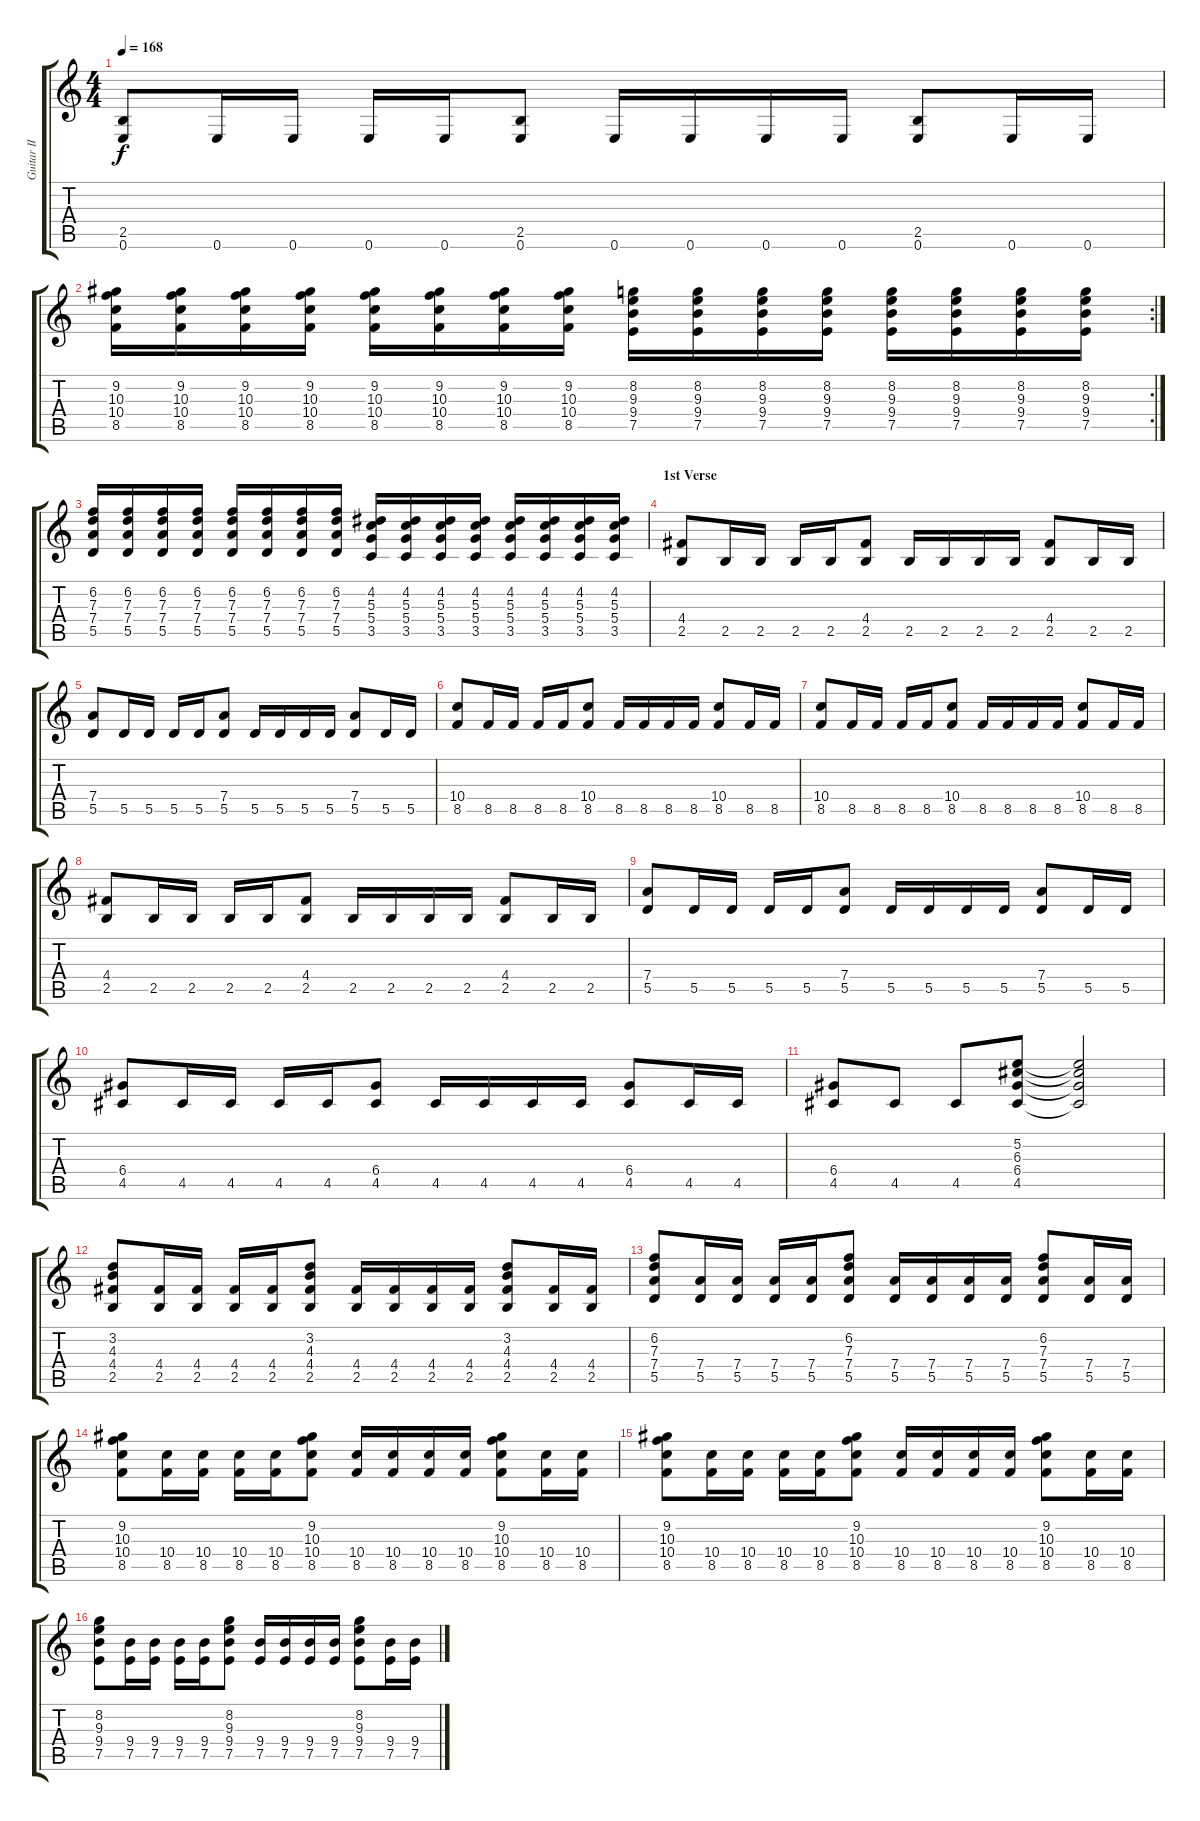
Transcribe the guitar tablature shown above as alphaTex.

\track ("Guitar II" "Guitar II") {instrument distortionguitar}
\staff {score tabs}
\tuning (E4 B3 G3 D3 A2 E2) {hide}
\ts (4 4)
\tempo 168
\clef g2
\ks c
(2.5 0.6).8{dy f} 0.6.16 0.6.16 0.6.16 0.6.16 (2.5 0.6).8 0.6.16 0.6.16 0.6.16 0.6.16 (2.5 0.6).8 0.6.16 0.6.16 |
\rc 2
(9.2 10.3 10.4 8.5).16 (9.2 10.3 10.4 8.5).16 (9.2 10.3 10.4 8.5).16 (9.2 10.3 10.4 8.5).16 (9.2 10.3 10.4 8.5).16 (9.2 10.3 10.4 8.5).16 (9.2 10.3 10.4 8.5).16 (9.2 10.3 10.4 8.5).16 (8.2 9.3 9.4 7.5).16 (8.2 9.3 9.4 7.5).16 (8.2 9.3 9.4 7.5).16 (8.2 9.3 9.4 7.5).16 (8.2 9.3 9.4 7.5).16 (8.2 9.3 9.4 7.5).16 (8.2 9.3 9.4 7.5).16 (8.2 9.3 9.4 7.5).16 |
(6.2 7.3 7.4 5.5).16 (6.2 7.3 7.4 5.5).16 (6.2 7.3 7.4 5.5).16 (6.2 7.3 7.4 5.5).16 (6.2 7.3 7.4 5.5).16 (6.2 7.3 7.4 5.5).16 (6.2 7.3 7.4 5.5).16 (6.2 7.3 7.4 5.5).16 (4.2 5.3 5.4 3.5).16 (4.2 5.3 5.4 3.5).16 (4.2 5.3 5.4 3.5).16 (4.2 5.3 5.4 3.5).16 (4.2 5.3 5.4 3.5).16 (4.2 5.3 5.4 3.5).16 (4.2 5.3 5.4 3.5).16 (4.2 5.3 5.4 3.5).16 |
\section ("" "1st Verse")
(4.4 2.5).8 2.5.16 2.5.16 2.5.16 2.5.16 (4.4 2.5).8 2.5.16 2.5.16 2.5.16 2.5.16 (4.4 2.5).8 2.5.16 2.5.16 |
(7.4 5.5).8 5.5.16 5.5.16 5.5.16 5.5.16 (7.4 5.5).8 5.5.16 5.5.16 5.5.16 5.5.16 (7.4 5.5).8 5.5.16 5.5.16 |
(10.4 8.5).8 8.5.16 8.5.16 8.5.16 8.5.16 (10.4 8.5).8 8.5.16 8.5.16 8.5.16 8.5.16 (10.4 8.5).8 8.5.16 8.5.16 |
(10.4 8.5).8 8.5.16 8.5.16 8.5.16 8.5.16 (10.4 8.5).8 8.5.16 8.5.16 8.5.16 8.5.16 (10.4 8.5).8 8.5.16 8.5.16 |
(4.4 2.5).8 2.5.16 2.5.16 2.5.16 2.5.16 (4.4 2.5).8 2.5.16 2.5.16 2.5.16 2.5.16 (4.4 2.5).8 2.5.16 2.5.16 |
(7.4 5.5).8 5.5.16 5.5.16 5.5.16 5.5.16 (7.4 5.5).8 5.5.16 5.5.16 5.5.16 5.5.16 (7.4 5.5).8 5.5.16 5.5.16 |
(6.4 4.5).8 4.5.16 4.5.16 4.5.16 4.5.16 (6.4 4.5).8 4.5.16 4.5.16 4.5.16 4.5.16 (6.4 4.5).8 4.5.16 4.5.16 |
(6.4 4.5).8 4.5.8 4.5.8 (5.2 6.3 6.4 4.5).8 (5.2{t} 6.3{t} 6.4{t} 4.5{t}).2 |
(3.2 4.3 4.4 2.5).8 (4.4 2.5).16 (4.4 2.5).16 (4.4 2.5).16 (4.4 2.5).16 (3.2 4.3 4.4 2.5).8 (4.4 2.5).16 (4.4 2.5).16 (4.4 2.5).16 (4.4 2.5).16 (3.2 4.3 4.4 2.5).8 (4.4 2.5).16 (4.4 2.5).16 |
(6.2 7.3 7.4 5.5).8 (7.4 5.5).16 (7.4 5.5).16 (7.4 5.5).16 (7.4 5.5).16 (6.2 7.3 7.4 5.5).8 (7.4 5.5).16 (7.4 5.5).16 (7.4 5.5).16 (7.4 5.5).16 (6.2 7.3 7.4 5.5).8 (7.4 5.5).16 (7.4 5.5).16 |
(9.2 10.3 10.4 8.5).8 (10.4 8.5).16 (10.4 8.5).16 (10.4 8.5).16 (10.4 8.5).16 (9.2 10.3 10.4 8.5).8 (10.4 8.5).16 (10.4 8.5).16 (10.4 8.5).16 (10.4 8.5).16 (9.2 10.3 10.4 8.5).8 (10.4 8.5).16 (10.4 8.5).16 |
(9.2 10.3 10.4 8.5).8 (10.4 8.5).16 (10.4 8.5).16 (10.4 8.5).16 (10.4 8.5).16 (9.2 10.3 10.4 8.5).8 (10.4 8.5).16 (10.4 8.5).16 (10.4 8.5).16 (10.4 8.5).16 (9.2 10.3 10.4 8.5).8 (10.4 8.5).16 (10.4 8.5).16 |
(8.2 9.3 9.4 7.5).8 (9.4 7.5).16 (9.4 7.5).16 (9.4 7.5).16 (9.4 7.5).16 (8.2 9.3 9.4 7.5).8 (9.4 7.5).16 (9.4 7.5).16 (9.4 7.5).16 (9.4 7.5).16 (8.2 9.3 9.4 7.5).8 (9.4 7.5).16 (9.4 7.5).16
